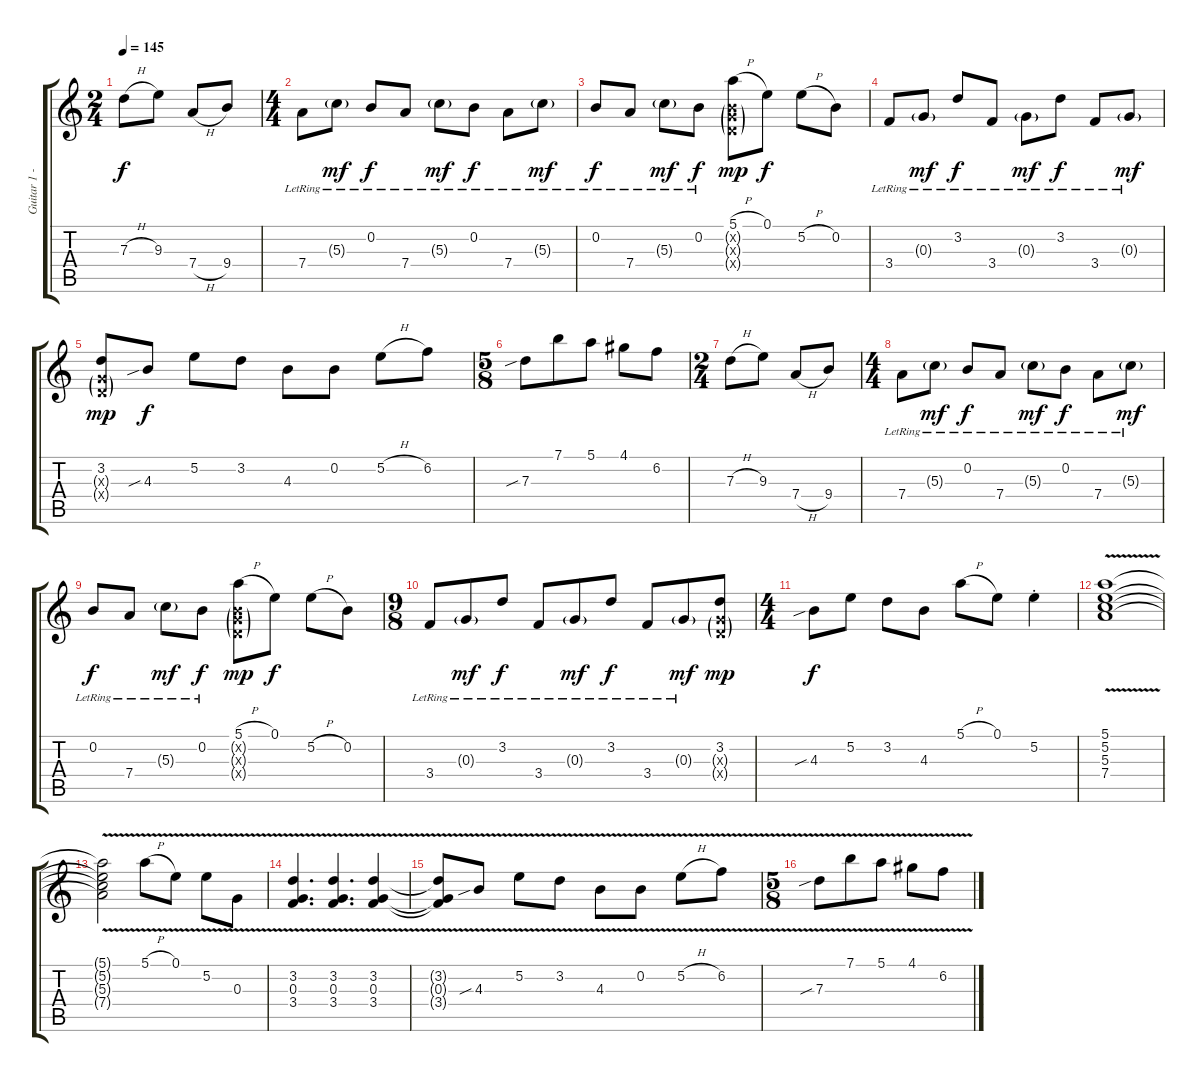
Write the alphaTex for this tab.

\track ("Guitar 1 - Omar" "Guitar 1 -") {instrument distortionguitar}
\staff {score tabs}
\tuning (E4 B3 G3 D3 A2 E2) {hide}
\ts (2 4)
\tempo 145
\clef g2
\ks c
7.3{h}.8{dy f} 9.3.8 7.4{h}.8 9.4.8 |
\ts (4 4)
7.4{lr}.8 5.3{g lr}.8{dy mf} 0.2{lr}.8{dy f} 7.4{lr}.8 5.3{g lr}.8{dy mf} 0.2{lr}.8{dy f} 7.4{lr}.8 5.3{g lr}.8{dy mf} |
0.2{lr}.8{dy f} 7.4{lr}.8 5.3{g lr}.8{dy mf} 0.2{lr}.8{dy f} (5.1{h} 0.2{g x} 0.3{g x} 0.4{g x}).8{dy mp} 0.1.8{dy f} 5.2{h}.8 0.2.8 |
3.4{lr}.8 0.3{g lr}.8{dy mf} 3.2{lr}.8{dy f} 3.4{lr}.8 0.3{g lr}.8{dy mf} 3.2{lr}.8{dy f} 3.4{lr}.8 0.3{g lr}.8{dy mf} |
(3.2 0.3{g x} 0.4{g x}).8{dy mp} 4.3{sib}.8{dy f} 5.2.8 3.2.8 4.3.8 0.2.8 5.2{h}.8 6.2.8 |
\ts (5 8)
7.3{sib}.8 7.1.8 5.1.8 4.1.8 6.2.8 |
\ts (2 4)
7.3{h}.8 9.3.8 7.4{h}.8 9.4.8 |
\ts (4 4)
7.4{lr}.8 5.3{g lr}.8{dy mf} 0.2{lr}.8{dy f} 7.4{lr}.8 5.3{g lr}.8{dy mf} 0.2{lr}.8{dy f} 7.4{lr}.8 5.3{g lr}.8{dy mf} |
0.2{lr}.8{dy f} 7.4{lr}.8 5.3{g lr}.8{dy mf} 0.2{lr}.8{dy f} (5.1{h} 0.2{g x} 0.3{g x} 0.4{g x}).8{dy mp} 0.1.8{dy f} 5.2{h}.8 0.2.8 |
\ts (9 8)
3.4{lr}.8 0.3{g lr}.8{dy mf} 3.2{lr}.8{dy f} 3.4{lr}.8 0.3{g lr}.8{dy mf} 3.2{lr}.8{dy f} 3.4{lr}.8 0.3{g lr}.8{dy mf} (3.2 0.3{g x} 0.4{g x}).8{dy mp} |
\ts (4 4)
4.3{sib}.8{dy f} 5.2.8 3.2.8 4.3.8 5.1{h}.8 0.1.8 5.2{st}.4 |
(5.1{v} 5.2{v} 5.3{v} 7.4{v}).1 |
(5.1{t} 5.2{t} 5.3{t} 7.4{t}).2 5.1{v h}.8 0.1{v}.8 5.2{v}.8 0.3{v}.8 |
(3.2{v} 0.3{v} 3.4{v}).4{d} (3.2{v} 0.3{v} 3.4{v}).4{d} (3.2{v} 0.3{v} 3.4{v}).4 |
(3.2{t} 0.3{t} 3.4{t}).8 4.3{v sib}.8 5.2{v}.8 3.2{v}.8 4.3{v}.8 0.2{v}.8 5.2{v h}.8 6.2{v}.8 |
\ts (5 8)
7.3{v sib}.8 7.1{v}.8 5.1{v}.8 4.1{v}.8 6.2{v}.8
